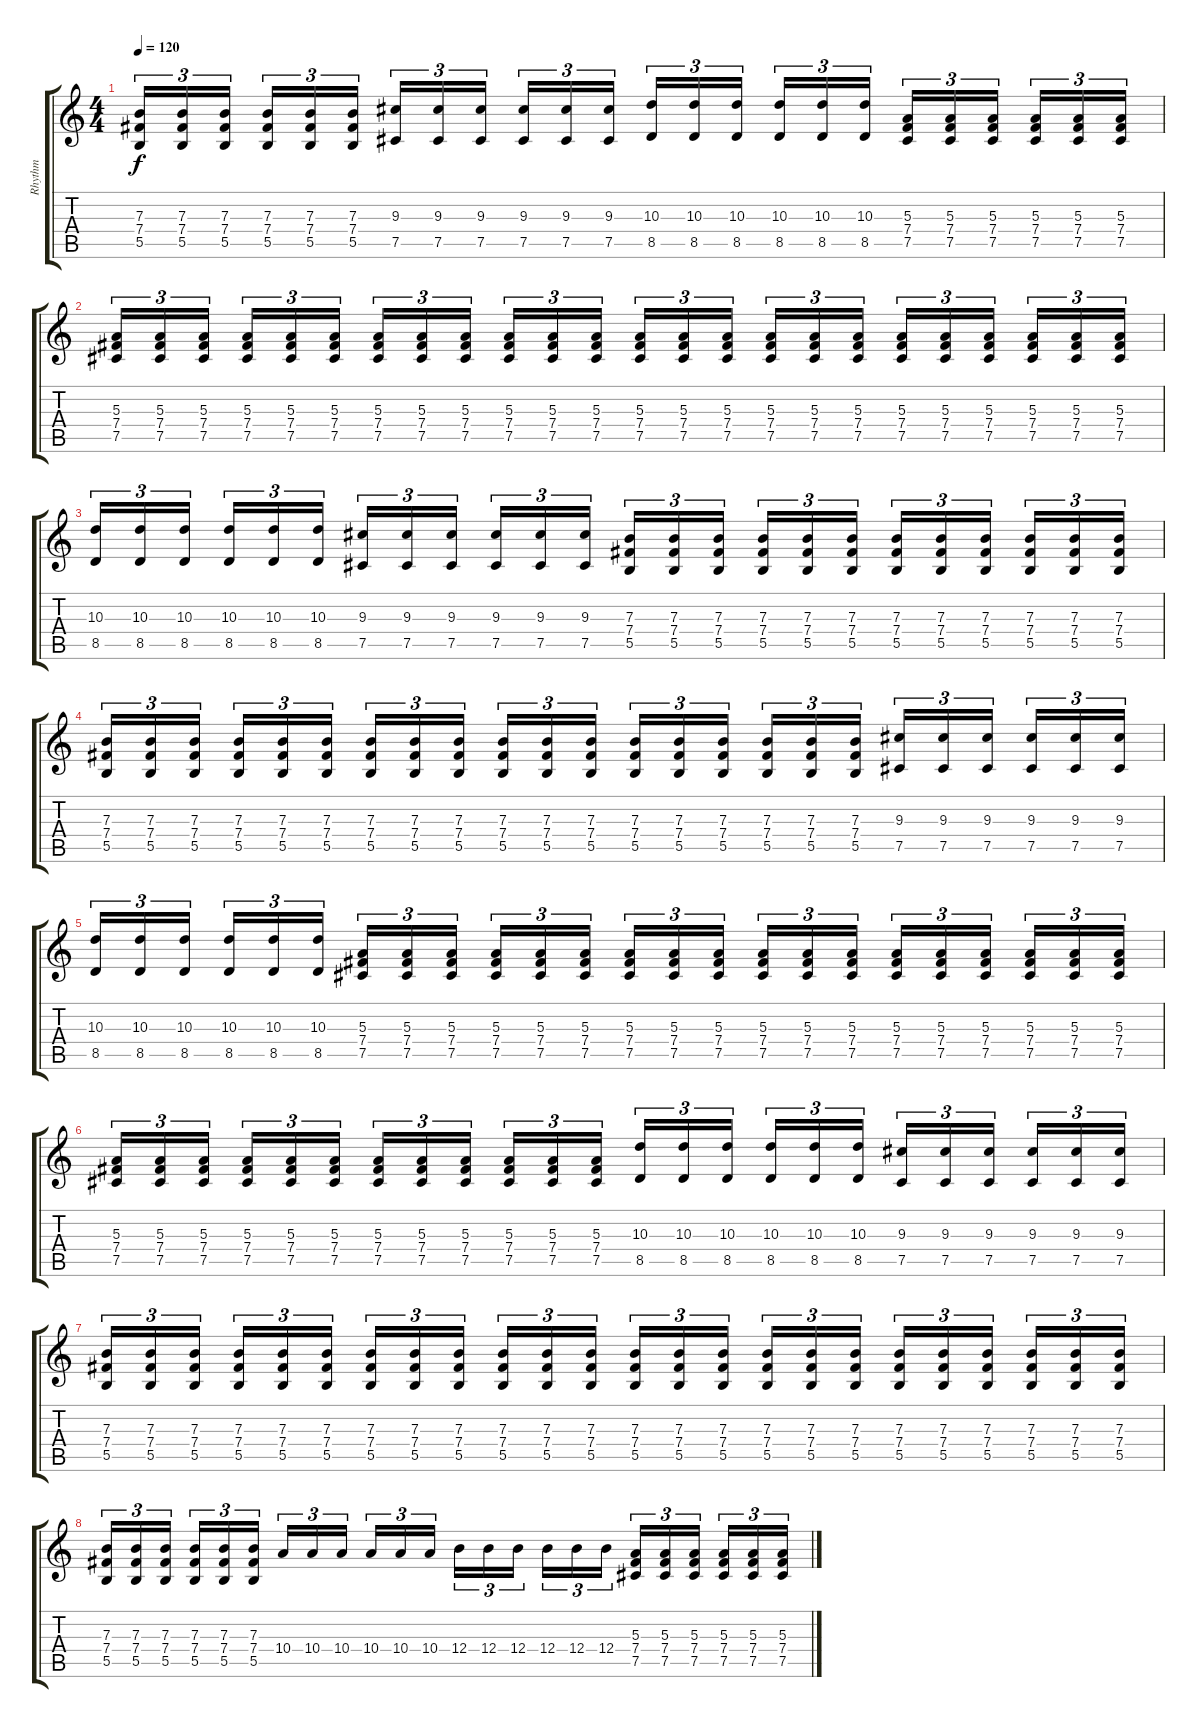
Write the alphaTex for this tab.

\track ("Rhythm" "Rhythm") {instrument distortionguitar}
\staff {score tabs}
\tuning (Db4 Ab3 E3 B2 Gb2 Db2) {hide}
\ts (4 4)
\tempo 120
\clef g2
\ks c
(7.3 7.4 5.5).16{tu (3 2) dy f} (7.3 7.4 5.5).16{tu (3 2)} (7.3 7.4 5.5).16{tu (3 2) beam splitsecondary} (7.3 7.4 5.5).16{tu (3 2)} (7.3 7.4 5.5).16{tu (3 2)} (7.3 7.4 5.5).16{tu (3 2)} (9.3 7.5).16{tu (3 2)} (9.3 7.5).16{tu (3 2)} (9.3 7.5).16{tu (3 2) beam splitsecondary} (9.3 7.5).16{tu (3 2)} (9.3 7.5).16{tu (3 2)} (9.3 7.5).16{tu (3 2)} (10.3 8.5).16{tu (3 2)} (10.3 8.5).16{tu (3 2)} (10.3 8.5).16{tu (3 2) beam splitsecondary} (10.3 8.5).16{tu (3 2)} (10.3 8.5).16{tu (3 2)} (10.3 8.5).16{tu (3 2)} (5.3 7.4 7.5).16{tu (3 2)} (5.3 7.4 7.5).16{tu (3 2)} (5.3 7.4 7.5).16{tu (3 2) beam splitsecondary} (5.3 7.4 7.5).16{tu (3 2)} (5.3 7.4 7.5).16{tu (3 2)} (5.3 7.4 7.5).16{tu (3 2)} |
(5.3 7.4 7.5).16{tu (3 2)} (5.3 7.4 7.5).16{tu (3 2)} (5.3 7.4 7.5).16{tu (3 2) beam splitsecondary} (5.3 7.4 7.5).16{tu (3 2)} (5.3 7.4 7.5).16{tu (3 2)} (5.3 7.4 7.5).16{tu (3 2)} (5.3 7.4 7.5).16{tu (3 2)} (5.3 7.4 7.5).16{tu (3 2)} (5.3 7.4 7.5).16{tu (3 2) beam splitsecondary} (5.3 7.4 7.5).16{tu (3 2)} (5.3 7.4 7.5).16{tu (3 2)} (5.3 7.4 7.5).16{tu (3 2)} (5.3 7.4 7.5).16{tu (3 2)} (5.3 7.4 7.5).16{tu (3 2)} (5.3 7.4 7.5).16{tu (3 2) beam splitsecondary} (5.3 7.4 7.5).16{tu (3 2)} (5.3 7.4 7.5).16{tu (3 2)} (5.3 7.4 7.5).16{tu (3 2)} (5.3 7.4 7.5).16{tu (3 2)} (5.3 7.4 7.5).16{tu (3 2)} (5.3 7.4 7.5).16{tu (3 2) beam splitsecondary} (5.3 7.4 7.5).16{tu (3 2)} (5.3 7.4 7.5).16{tu (3 2)} (5.3 7.4 7.5).16{tu (3 2)} |
(10.3 8.5).16{tu (3 2)} (10.3 8.5).16{tu (3 2)} (10.3 8.5).16{tu (3 2) beam splitsecondary} (10.3 8.5).16{tu (3 2)} (10.3 8.5).16{tu (3 2)} (10.3 8.5).16{tu (3 2)} (9.3 7.5).16{tu (3 2)} (9.3 7.5).16{tu (3 2)} (9.3 7.5).16{tu (3 2) beam splitsecondary} (9.3 7.5).16{tu (3 2)} (9.3 7.5).16{tu (3 2)} (9.3 7.5).16{tu (3 2)} (7.3 7.4 5.5).16{tu (3 2)} (7.3 7.4 5.5).16{tu (3 2)} (7.3 7.4 5.5).16{tu (3 2) beam splitsecondary} (7.3 7.4 5.5).16{tu (3 2)} (7.3 7.4 5.5).16{tu (3 2)} (7.3 7.4 5.5).16{tu (3 2)} (7.3 7.4 5.5).16{tu (3 2)} (7.3 7.4 5.5).16{tu (3 2)} (7.3 7.4 5.5).16{tu (3 2) beam splitsecondary} (7.3 7.4 5.5).16{tu (3 2)} (7.3 7.4 5.5).16{tu (3 2)} (7.3 7.4 5.5).16{tu (3 2)} |
(7.3 7.4 5.5).16{tu (3 2)} (7.3 7.4 5.5).16{tu (3 2)} (7.3 7.4 5.5).16{tu (3 2) beam splitsecondary} (7.3 7.4 5.5).16{tu (3 2)} (7.3 7.4 5.5).16{tu (3 2)} (7.3 7.4 5.5).16{tu (3 2)} (7.3 7.4 5.5).16{tu (3 2)} (7.3 7.4 5.5).16{tu (3 2)} (7.3 7.4 5.5).16{tu (3 2) beam splitsecondary} (7.3 7.4 5.5).16{tu (3 2)} (7.3 7.4 5.5).16{tu (3 2)} (7.3 7.4 5.5).16{tu (3 2)} (7.3 7.4 5.5).16{tu (3 2)} (7.3 7.4 5.5).16{tu (3 2)} (7.3 7.4 5.5).16{tu (3 2) beam splitsecondary} (7.3 7.4 5.5).16{tu (3 2)} (7.3 7.4 5.5).16{tu (3 2)} (7.3 7.4 5.5).16{tu (3 2)} (9.3 7.5).16{tu (3 2)} (9.3 7.5).16{tu (3 2)} (9.3 7.5).16{tu (3 2) beam splitsecondary} (9.3 7.5).16{tu (3 2)} (9.3 7.5).16{tu (3 2)} (9.3 7.5).16{tu (3 2)} |
(10.3 8.5).16{tu (3 2)} (10.3 8.5).16{tu (3 2)} (10.3 8.5).16{tu (3 2) beam splitsecondary} (10.3 8.5).16{tu (3 2)} (10.3 8.5).16{tu (3 2)} (10.3 8.5).16{tu (3 2)} (5.3 7.4 7.5).16{tu (3 2)} (5.3 7.4 7.5).16{tu (3 2)} (5.3 7.4 7.5).16{tu (3 2) beam splitsecondary} (5.3 7.4 7.5).16{tu (3 2)} (5.3 7.4 7.5).16{tu (3 2)} (5.3 7.4 7.5).16{tu (3 2)} (5.3 7.4 7.5).16{tu (3 2)} (5.3 7.4 7.5).16{tu (3 2)} (5.3 7.4 7.5).16{tu (3 2) beam splitsecondary} (5.3 7.4 7.5).16{tu (3 2)} (5.3 7.4 7.5).16{tu (3 2)} (5.3 7.4 7.5).16{tu (3 2)} (5.3 7.4 7.5).16{tu (3 2)} (5.3 7.4 7.5).16{tu (3 2)} (5.3 7.4 7.5).16{tu (3 2) beam splitsecondary} (5.3 7.4 7.5).16{tu (3 2)} (5.3 7.4 7.5).16{tu (3 2)} (5.3 7.4 7.5).16{tu (3 2)} |
(5.3 7.4 7.5).16{tu (3 2)} (5.3 7.4 7.5).16{tu (3 2)} (5.3 7.4 7.5).16{tu (3 2) beam splitsecondary} (5.3 7.4 7.5).16{tu (3 2)} (5.3 7.4 7.5).16{tu (3 2)} (5.3 7.4 7.5).16{tu (3 2)} (5.3 7.4 7.5).16{tu (3 2)} (5.3 7.4 7.5).16{tu (3 2)} (5.3 7.4 7.5).16{tu (3 2) beam splitsecondary} (5.3 7.4 7.5).16{tu (3 2)} (5.3 7.4 7.5).16{tu (3 2)} (5.3 7.4 7.5).16{tu (3 2)} (10.3 8.5).16{tu (3 2)} (10.3 8.5).16{tu (3 2)} (10.3 8.5).16{tu (3 2) beam splitsecondary} (10.3 8.5).16{tu (3 2)} (10.3 8.5).16{tu (3 2)} (10.3 8.5).16{tu (3 2)} (9.3 7.5).16{tu (3 2)} (9.3 7.5).16{tu (3 2)} (9.3 7.5).16{tu (3 2) beam splitsecondary} (9.3 7.5).16{tu (3 2)} (9.3 7.5).16{tu (3 2)} (9.3 7.5).16{tu (3 2)} |
(7.3 7.4 5.5).16{tu (3 2)} (7.3 7.4 5.5).16{tu (3 2)} (7.3 7.4 5.5).16{tu (3 2) beam splitsecondary} (7.3 7.4 5.5).16{tu (3 2)} (7.3 7.4 5.5).16{tu (3 2)} (7.3 7.4 5.5).16{tu (3 2)} (7.3 7.4 5.5).16{tu (3 2)} (7.3 7.4 5.5).16{tu (3 2)} (7.3 7.4 5.5).16{tu (3 2) beam splitsecondary} (7.3 7.4 5.5).16{tu (3 2)} (7.3 7.4 5.5).16{tu (3 2)} (7.3 7.4 5.5).16{tu (3 2)} (7.3 7.4 5.5).16{tu (3 2)} (7.3 7.4 5.5).16{tu (3 2)} (7.3 7.4 5.5).16{tu (3 2) beam splitsecondary} (7.3 7.4 5.5).16{tu (3 2)} (7.3 7.4 5.5).16{tu (3 2)} (7.3 7.4 5.5).16{tu (3 2)} (7.3 7.4 5.5).16{tu (3 2)} (7.3 7.4 5.5).16{tu (3 2)} (7.3 7.4 5.5).16{tu (3 2) beam splitsecondary} (7.3 7.4 5.5).16{tu (3 2)} (7.3 7.4 5.5).16{tu (3 2)} (7.3 7.4 5.5).16{tu (3 2)} |
(7.3 7.4 5.5).16{tu (3 2)} (7.3 7.4 5.5).16{tu (3 2)} (7.3 7.4 5.5).16{tu (3 2) beam splitsecondary} (7.3 7.4 5.5).16{tu (3 2)} (7.3 7.4 5.5).16{tu (3 2)} (7.3 7.4 5.5).16{tu (3 2)} 10.4.16{tu (3 2)} 10.4.16{tu (3 2)} 10.4.16{tu (3 2) beam splitsecondary} 10.4.16{tu (3 2)} 10.4.16{tu (3 2)} 10.4.16{tu (3 2)} 12.4.16{tu (3 2)} 12.4.16{tu (3 2)} 12.4.16{tu (3 2) beam splitsecondary} 12.4.16{tu (3 2)} 12.4.16{tu (3 2)} 12.4.16{tu (3 2)} (5.3 7.4 7.5).16{tu (3 2)} (5.3 7.4 7.5).16{tu (3 2)} (5.3 7.4 7.5).16{tu (3 2) beam splitsecondary} (5.3 7.4 7.5).16{tu (3 2)} (5.3 7.4 7.5).16{tu (3 2)} (5.3 7.4 7.5).16{tu (3 2)}
